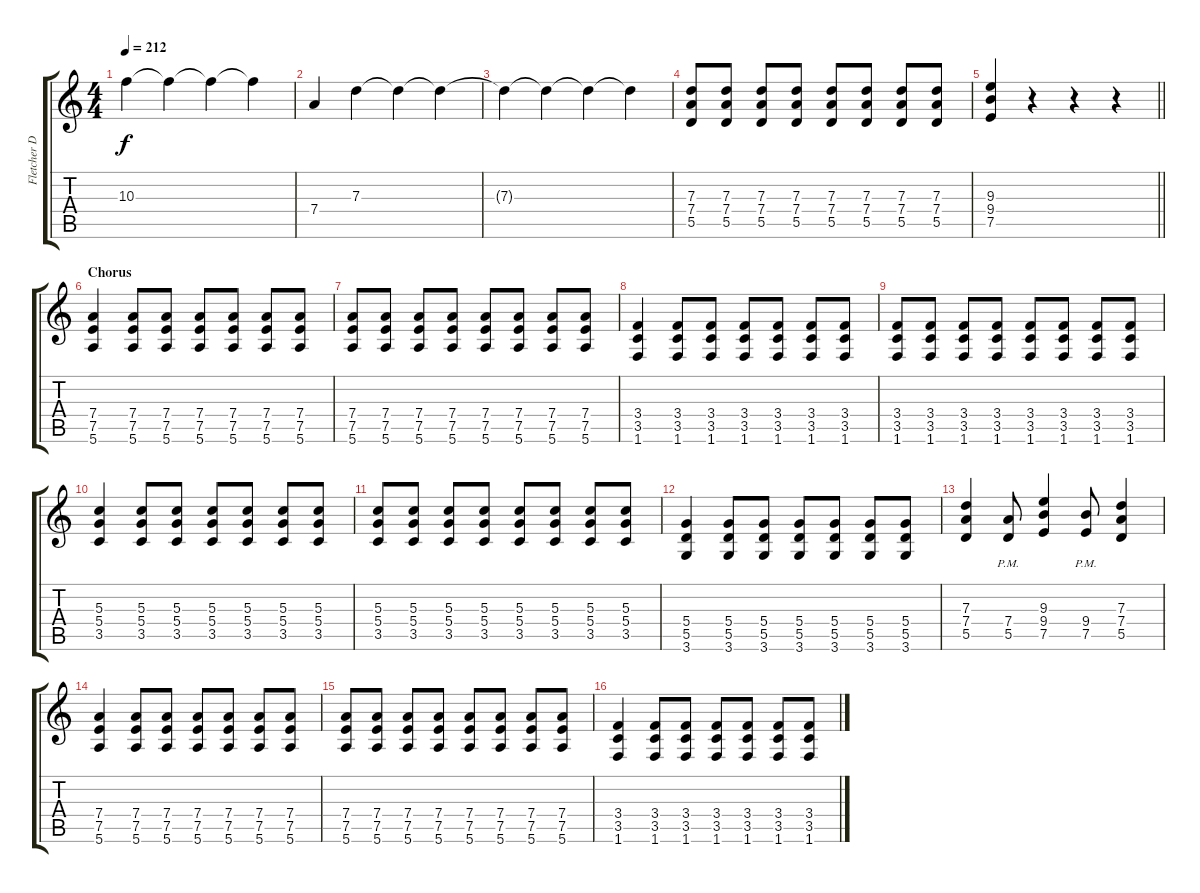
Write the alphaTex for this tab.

\track ("Fletcher Dragge - Guitar Lead" "Fletcher D") {instrument overdrivenguitar}
\staff {score tabs}
\tuning (E4 B3 G3 D3 A2 E2) {hide}
\ts (4 4)
\tempo 212
\clef g2
\ks c
10.3{t}.4{dy f} 10.3{t}.4 10.3{t}.4 10.3{t}.4 |
7.4.4 7.3.4 7.3{t}.4 7.3{t}.4 |
7.3{t}.4 7.3{t}.4 7.3{t}.4 7.3{t}.4 |
(7.3 7.4 5.5).8 (7.3 7.4 5.5).8 (7.3 7.4 5.5).8 (7.3 7.4 5.5).8 (7.3 7.4 5.5).8 (7.3 7.4 5.5).8 (7.3 7.4 5.5).8 (7.3 7.4 5.5).8 |
\barLineRight lightlight
(9.3 9.4 7.5).4 r.4 r.4 r.4 |
\section ("" "Chorus")
(7.4 7.5 5.6).4 (7.4 7.5 5.6).8 (7.4 7.5 5.6).8 (7.4 7.5 5.6).8 (7.4 7.5 5.6).8 (7.4 7.5 5.6).8 (7.4 7.5 5.6).8 |
(7.4 7.5 5.6).8 (7.4 7.5 5.6).8 (7.4 7.5 5.6).8 (7.4 7.5 5.6).8 (7.4 7.5 5.6).8 (7.4 7.5 5.6).8 (7.4 7.5 5.6).8 (7.4 7.5 5.6).8 |
(3.4 3.5 1.6).4 (3.4 3.5 1.6).8 (3.4 3.5 1.6).8 (3.4 3.5 1.6).8 (3.4 3.5 1.6).8 (3.4 3.5 1.6).8 (3.4 3.5 1.6).8 |
(3.4 3.5 1.6).8 (3.4 3.5 1.6).8 (3.4 3.5 1.6).8 (3.4 3.5 1.6).8 (3.4 3.5 1.6).8 (3.4 3.5 1.6).8 (3.4 3.5 1.6).8 (3.4 3.5 1.6).8 |
(5.3 5.4 3.5).4 (5.3 5.4 3.5).8 (5.3 5.4 3.5).8 (5.3 5.4 3.5).8 (5.3 5.4 3.5).8 (5.3 5.4 3.5).8 (5.3 5.4 3.5).8 |
(5.3 5.4 3.5).8 (5.3 5.4 3.5).8 (5.3 5.4 3.5).8 (5.3 5.4 3.5).8 (5.3 5.4 3.5).8 (5.3 5.4 3.5).8 (5.3 5.4 3.5).8 (5.3 5.4 3.5).8 |
(5.4 5.5 3.6).4 (5.4 5.5 3.6).8 (5.4 5.5 3.6).8 (5.4 5.5 3.6).8 (5.4 5.5 3.6).8 (5.4 5.5 3.6).8 (5.4 5.5 3.6).8 |
(7.3 7.4 5.5).4 (7.4{pm} 5.5{pm}).8 (9.3 9.4 7.5).4 (9.4{pm} 7.5{pm}).8 (7.3 7.4 5.5).4 |
(7.4 7.5 5.6).4 (7.4 7.5 5.6).8 (7.4 7.5 5.6).8 (7.4 7.5 5.6).8 (7.4 7.5 5.6).8 (7.4 7.5 5.6).8 (7.4 7.5 5.6).8 |
(7.4 7.5 5.6).8 (7.4 7.5 5.6).8 (7.4 7.5 5.6).8 (7.4 7.5 5.6).8 (7.4 7.5 5.6).8 (7.4 7.5 5.6).8 (7.4 7.5 5.6).8 (7.4 7.5 5.6).8 |
(3.4 3.5 1.6).4 (3.4 3.5 1.6).8 (3.4 3.5 1.6).8 (3.4 3.5 1.6).8 (3.4 3.5 1.6).8 (3.4 3.5 1.6).8 (3.4 3.5 1.6).8
